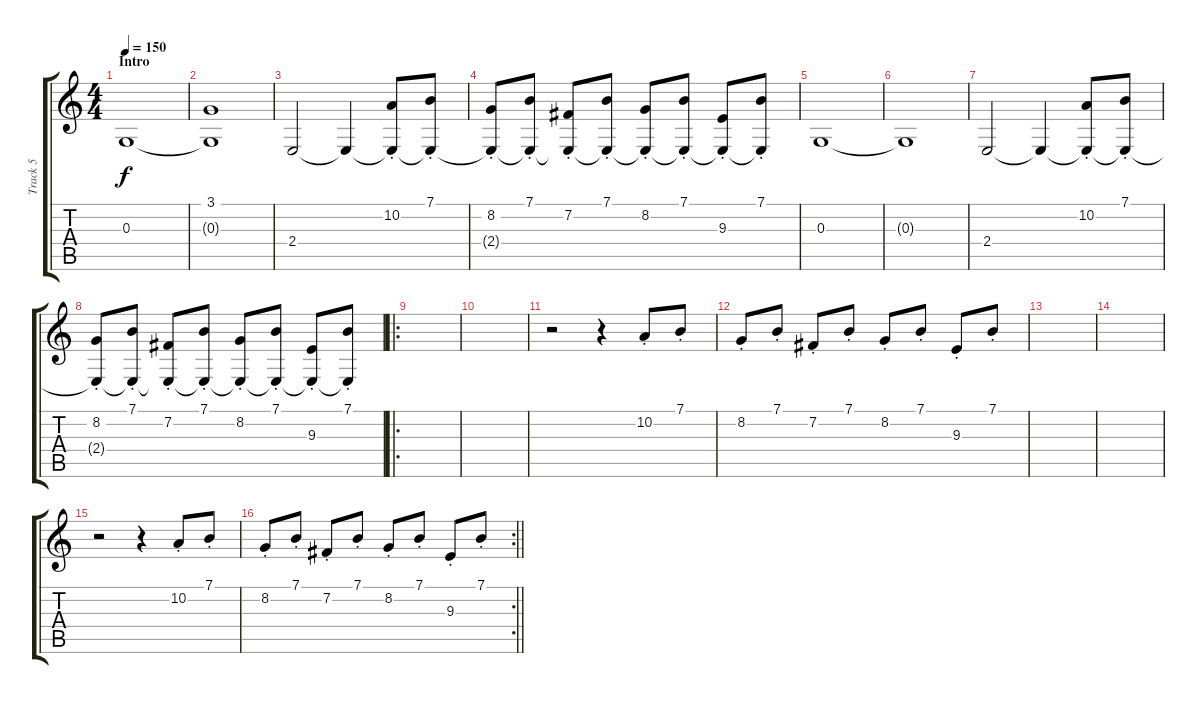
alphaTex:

\track ("Track 5" "Track 5") {instrument stringensemble1}
\staff {score tabs}
\tuning (E4 B3 G3 D3 A2 E2) {hide}
\ts (4 4)
\section ("" "Intro")
\tempo 150
\clef g2
\ks c
0.3.1{dy f instrument stringensemble1} |
(3.1 0.3{t}).1 |
2.4.2 2.4{t}.4 (10.2{st} 2.4{t}).8 (7.1{st} 2.4{t}).8 |
(8.2{st} 2.4{t}).8 (7.1{st} 2.4{t}).8 (7.2{st} 2.4{t}).8 (7.1{st} 2.4{t}).8 (8.2{st} 2.4{t}).8 (7.1{st} 2.4{t}).8 (9.3{st} 2.4{t}).8 (7.1{st} 2.4{t}).8 |
0.3.1 |
0.3{t}.1 |
2.4.2 2.4{t}.4 (10.2{st} 2.4{t}).8 (7.1{st} 2.4{t}).8 |
(8.2{st} 2.4{t}).8 (7.1{st} 2.4{t}).8 (7.2{st} 2.4{t}).8 (7.1{st} 2.4{t}).8 (8.2{st} 2.4{t}).8 (7.1{st} 2.4{t}).8 (9.3{st} 2.4{t}).8 (7.1{st} 2.4{t}).8 |
\ro
|
|
r.2 r.4 10.2{st}.8 7.1{st}.8 |
8.2{st}.8 7.1{st}.8 7.2{st}.8 7.1{st}.8 8.2{st}.8 7.1{st}.8 9.3{st}.8 7.1{st}.8 |
|
|
r.2 r.4 10.2{st}.8 7.1{st}.8 |
\rc 2
\barLineRight lightlight
8.2{st}.8 7.1{st}.8 7.2{st}.8 7.1{st}.8 8.2{st}.8 7.1{st}.8 9.3{st}.8 7.1{st}.8
